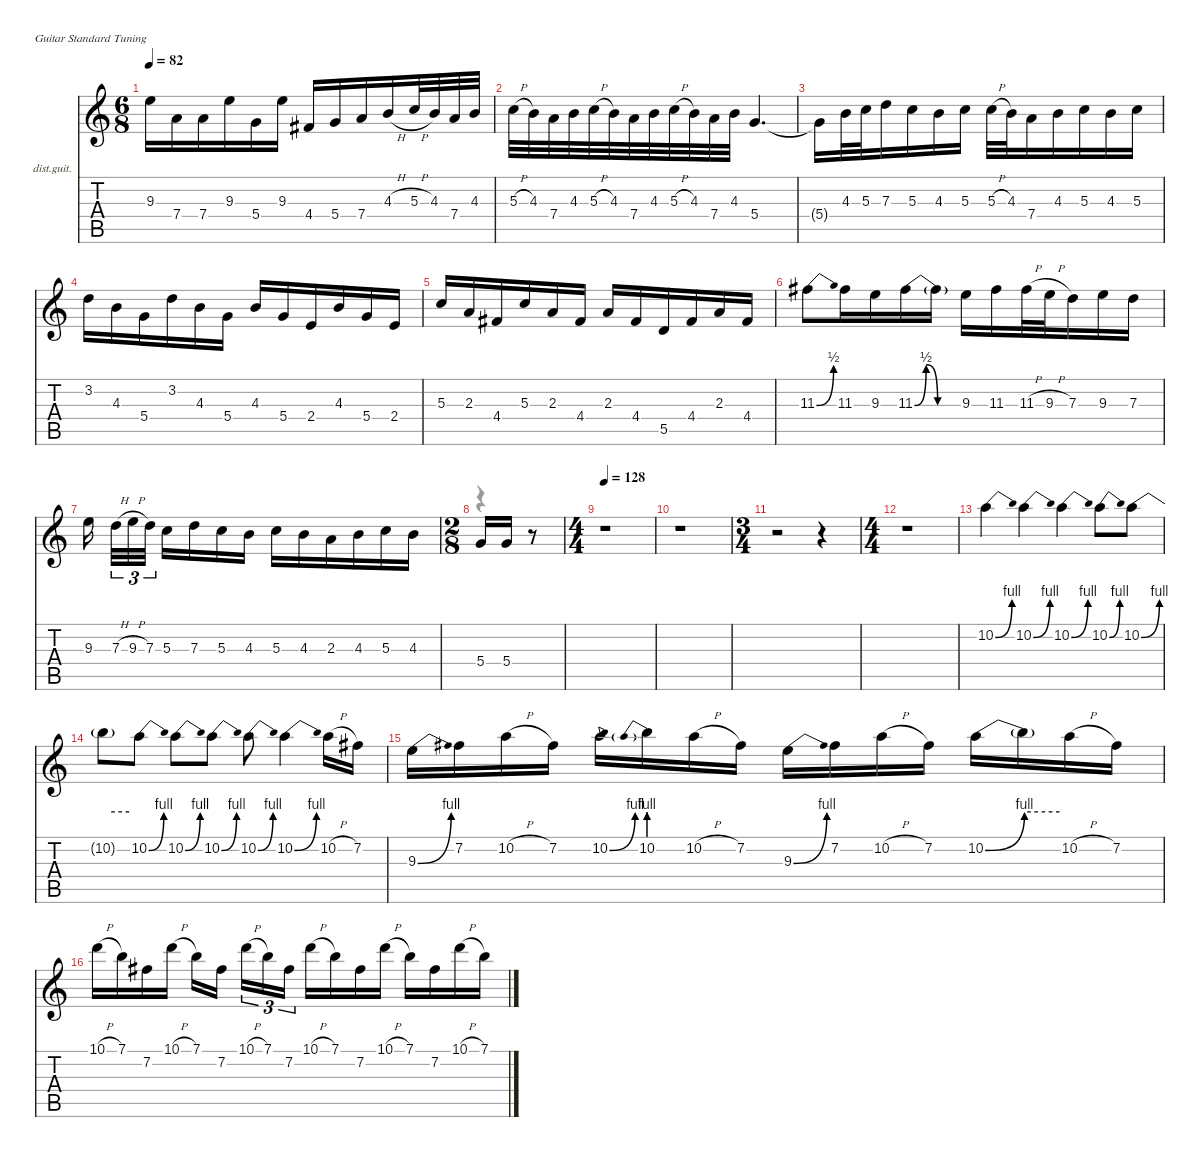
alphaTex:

\defaultSystemsLayout 4
\hideDynamics
\bracketExtendMode nobrackets
\firstSystemTrackNameOrientation horizontal
\otherSystemsTrackNameOrientation horizontal
\track ("Lead Guitar" "dist.guit.") {instrument distortionguitar}
\staff {score tabs}
\tuning (E4 B3 G3 D3 A2 E2)
\voice
\ts (6 8)
\tempo 82
\clef g2
\ks c
9.3{t}.16{dy f} 7.4.16{dy fff} 7.4.16 9.3.16 5.4.16 9.3.16 4.4{acc #}.16 5.4.16 7.4.16 4.3{h}.16 5.3{h}.32 4.3.32{dy ff} 7.4.32{dy fff} 4.3.32 |
5.3{h}.32 4.3.32{dy ff} 7.4.32{dy fff} 4.3.32 5.3{h}.32 4.3.32{dy ff} 7.4.32{dy fff} 4.3.32 5.3{h}.32 4.3.32{dy ff} 7.4.32{dy fff} 4.3.32 5.4.4{d} |
5.4{t}.16{dy f} 4.3.32{dy fff} 5.3.32 7.3.16 5.3.16 4.3.16 5.3.16 5.3{h}.32 4.3.32{dy ff} 7.4.16{dy fff} 4.3.16 5.3.16 4.3.16 5.3.16 |
3.2.16{dy ff} 4.3.16 5.4.16 3.2.16 4.3.16 5.4.16 4.3.16 5.4.16 2.4.16 4.3.16 5.4.16 2.4.16 |
5.3.16 2.3.16 4.4{acc #}.16 5.3.16 2.3.16 4.4{acc #}.16 2.3.16 4.4{acc #}.16 5.5.16 4.4{acc #}.16 2.3.16 4.4{acc #}.16 |
11.3{be (bend 0 0 30 2) acc #}.8 11.3{acc #}.16 9.3.16 11.3{be (bendrelease 0 0 30 2 30 2 60 0) acc #}.16 11.3{be (hold 0 0 60 0) t acc #}.16{dy f} 9.3.16{dy ff} 11.3{acc #}.16 11.3{h acc #}.32 9.3{h}.32 7.3.16{dy f} 9.3.16{dy ff} 7.3.16 |
9.3.16 7.3{h}.32{tu (3 2)} 9.3{h}.32{tu (3 2)} 7.3.32{tu (3 2) dy f} 5.3.16{dy ff} 7.3.16 5.3.16 4.3.16 5.3.16 4.3.16 2.3.16 4.3.16 5.3.16 4.3.16 |
\ts (2 8)
\beaming (8 2)
5.4.16 5.4.16 r.8 |
\ts (4 4)
\beaming (8 2 2 2 2)
\tempo 128
r.1 |
r.1 |
\ts (3 4)
\beaming (8 2 2 2)
r.2 r.4 |
\ts (4 4)
\beaming (8 2 2 2 2)
r.1 |
10.2{be (bend 0 0 30 4)}.4{dy fff} 10.2{be (bend 0 0 30 4)}.4 10.2{be (bend 0 0 30 4)}.4 10.2{be (bend 0 0 30 4)}.8 10.2{be (bend 0 0 60 4)}.8 |
10.2{be (hold 0 4 60 4) t}.8{dy f} 10.2{be (bend 0 0 30 4)}.8{dy fff} 10.2{be (bend 0 0 30 4)}.8 10.2{be (bend 0 0 30 4)}.8 10.2{be (bend 0 0 30 4)}.8 10.2{be (bend 0 0 30 4)}.4 10.2{h}.16 7.2{acc #}.16{dy ff} |
9.3{be (bend 0 0 30 4)}.16{dy fff} 7.2{acc #}.16 10.2{h}.16 7.2{acc #}.16{dy ff} 10.2{be (bend 0 0 30 4)}.16{dy fff} 10.2{be (prebend 0 4 60 4)}.16 10.2{h}.16 7.2{acc #}.16{dy ff} 9.3{be (bend 0 0 30 4)}.16{dy fff} 7.2{acc #}.16 10.2{h}.16 7.2{acc #}.16{dy ff} 10.2{be (bend 0 0 60 4)}.16{dy fff} 10.2{be (hold 0 4 60 4) t}.16{dy f} 10.2{h}.16{dy fff} 7.2{acc #}.16{dy ff} |
10.1{h}.16{dy fff} 7.1.16{dy ff} 7.2{acc #}.16{dy fff} 10.1{h}.16 7.1.16{dy ff} 7.2{acc #}.16{dy fff} 10.1{h}.16{tu (3 2)} 7.1.16{tu (3 2) dy ff} 7.2{acc #}.16{tu (3 2) dy fff} 10.1{h}.16 7.1.16{dy ff} 7.2{acc #}.16{dy fff} 10.1{h}.16 7.1.16{dy ff} 7.2{acc #}.16{dy fff} 10.1{h}.16 7.1.16{dy ff}
\voice
\clef g2
\ottava regular
\simile none
\ks c
|
|
|
|
|
|
|
r.4{dy mf} |
|
|
|
|
|
|
|
